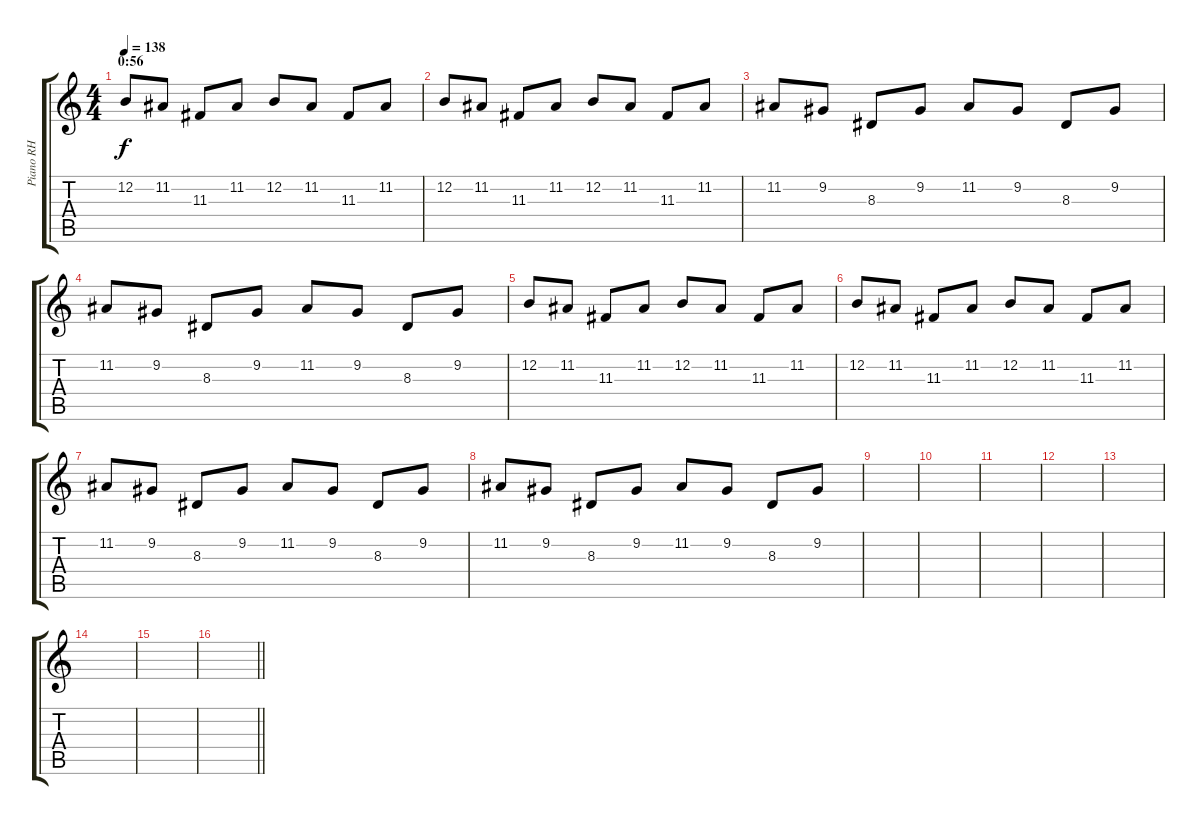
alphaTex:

\track ("Piano RH" "Piano RH") {instrument acousticgrandpiano}
\staff {score tabs}
\tuning (E4 B3 G3 D3 A2 E2) {hide}
\ts (4 4)
\section ("" "0:56")
\tempo 138
\clef g2
\ks c
12.2.8{dy f} 11.2.8 11.3.8 11.2.8 12.2.8 11.2.8 11.3.8 11.2.8 |
12.2.8 11.2.8 11.3.8 11.2.8 12.2.8 11.2.8 11.3.8 11.2.8 |
11.2.8 9.2.8 8.3.8 9.2.8 11.2.8 9.2.8 8.3.8 9.2.8 |
11.2.8 9.2.8 8.3.8 9.2.8 11.2.8 9.2.8 8.3.8 9.2.8 |
12.2.8 11.2.8 11.3.8 11.2.8 12.2.8 11.2.8 11.3.8 11.2.8 |
12.2.8 11.2.8 11.3.8 11.2.8 12.2.8 11.2.8 11.3.8 11.2.8 |
11.2.8 9.2.8 8.3.8 9.2.8 11.2.8 9.2.8 8.3.8 9.2.8 |
11.2.8 9.2.8 8.3.8 9.2.8 11.2.8 9.2.8 8.3.8 9.2.8 |
|
|
|
|
|
|
|
\barLineRight lightlight
